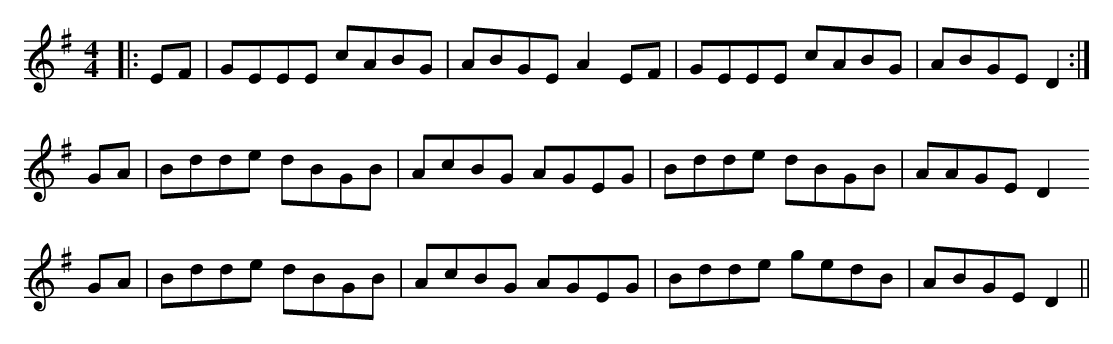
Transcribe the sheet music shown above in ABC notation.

X:1
M:4/4
K:Emin
|:EF|GEEE cABG|ABGE A2 EF|GEEE cABG|ABGE D2:|
GA|Bdde dBGB|AcBG AGEG|Bdde dBGB|AAGE D2
GA|Bdde dBGB|AcBG AGEG|Bdde gedB|ABGE D2||
